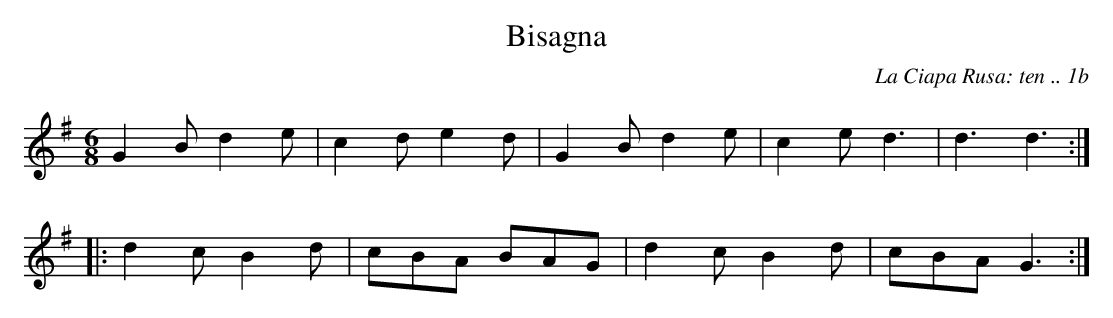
X:1
T:Bisagna
C:La Ciapa Rusa: ten .. 1b
M:6/8
L:1/8
K:G
G2B d2e|c2d e2d|G2B d2e|c2e d3|d3 d3:|
|:d2c B2d|cBA BAG|d2c B2d|cBA G3:|
